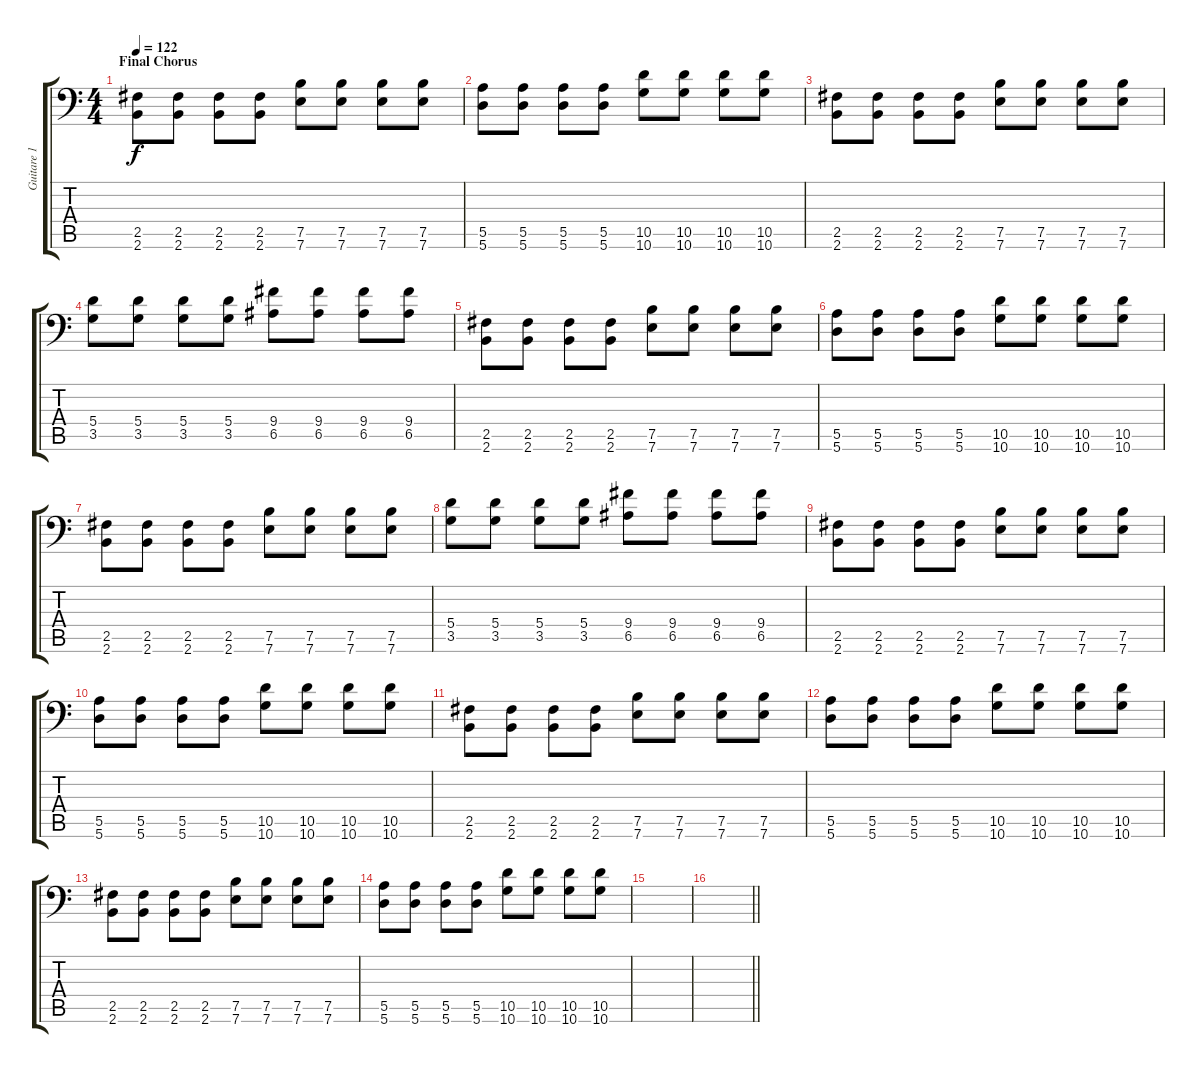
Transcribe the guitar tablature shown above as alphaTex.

\track ("Guitare 1" "Guitare 1") {instrument distortionguitar}
\staff {score tabs}
\tuning (B3 Gb3 D3 A2 E2 A1) {hide}
\ts (4 4)
\section ("" "Final Chorus")
\tempo 122
\clef f4
\ks c
(2.5 2.6).8{dy f} (2.5 2.6).8 (2.5 2.6).8 (2.5 2.6).8 (7.5 7.6).8 (7.5 7.6).8 (7.5 7.6).8 (7.5 7.6).8 |
(5.5 5.6).8 (5.5 5.6).8 (5.5 5.6).8 (5.5 5.6).8 (10.5 10.6).8 (10.5 10.6).8 (10.5 10.6).8 (10.5 10.6).8 |
(2.5 2.6).8 (2.5 2.6).8 (2.5 2.6).8 (2.5 2.6).8 (7.5 7.6).8 (7.5 7.6).8 (7.5 7.6).8 (7.5 7.6).8 |
(5.4 3.5).8 (5.4 3.5).8 (5.4 3.5).8 (5.4 3.5).8 (9.4 6.5).8 (9.4 6.5).8 (9.4 6.5).8 (9.4 6.5).8 |
(2.5 2.6).8 (2.5 2.6).8 (2.5 2.6).8 (2.5 2.6).8 (7.5 7.6).8 (7.5 7.6).8 (7.5 7.6).8 (7.5 7.6).8 |
(5.5 5.6).8 (5.5 5.6).8 (5.5 5.6).8 (5.5 5.6).8 (10.5 10.6).8 (10.5 10.6).8 (10.5 10.6).8 (10.5 10.6).8 |
(2.5 2.6).8 (2.5 2.6).8 (2.5 2.6).8 (2.5 2.6).8 (7.5 7.6).8 (7.5 7.6).8 (7.5 7.6).8 (7.5 7.6).8 |
(5.4 3.5).8 (5.4 3.5).8 (5.4 3.5).8 (5.4 3.5).8 (9.4 6.5).8 (9.4 6.5).8 (9.4 6.5).8 (9.4 6.5).8 |
(2.5 2.6).8 (2.5 2.6).8 (2.5 2.6).8 (2.5 2.6).8 (7.5 7.6).8 (7.5 7.6).8 (7.5 7.6).8 (7.5 7.6).8 |
(5.5 5.6).8 (5.5 5.6).8 (5.5 5.6).8 (5.5 5.6).8 (10.5 10.6).8 (10.5 10.6).8 (10.5 10.6).8 (10.5 10.6).8 |
(2.5 2.6).8 (2.5 2.6).8 (2.5 2.6).8 (2.5 2.6).8 (7.5 7.6).8 (7.5 7.6).8 (7.5 7.6).8 (7.5 7.6).8 |
(5.5 5.6).8 (5.5 5.6).8 (5.5 5.6).8 (5.5 5.6).8 (10.5 10.6).8 (10.5 10.6).8 (10.5 10.6).8 (10.5 10.6).8 |
(2.5 2.6).8 (2.5 2.6).8 (2.5 2.6).8 (2.5 2.6).8 (7.5 7.6).8 (7.5 7.6).8 (7.5 7.6).8 (7.5 7.6).8 |
(5.5 5.6).8 (5.5 5.6).8 (5.5 5.6).8 (5.5 5.6).8 (10.5 10.6).8 (10.5 10.6).8 (10.5 10.6).8 (10.5 10.6).8 |
|
\barLineRight lightlight
